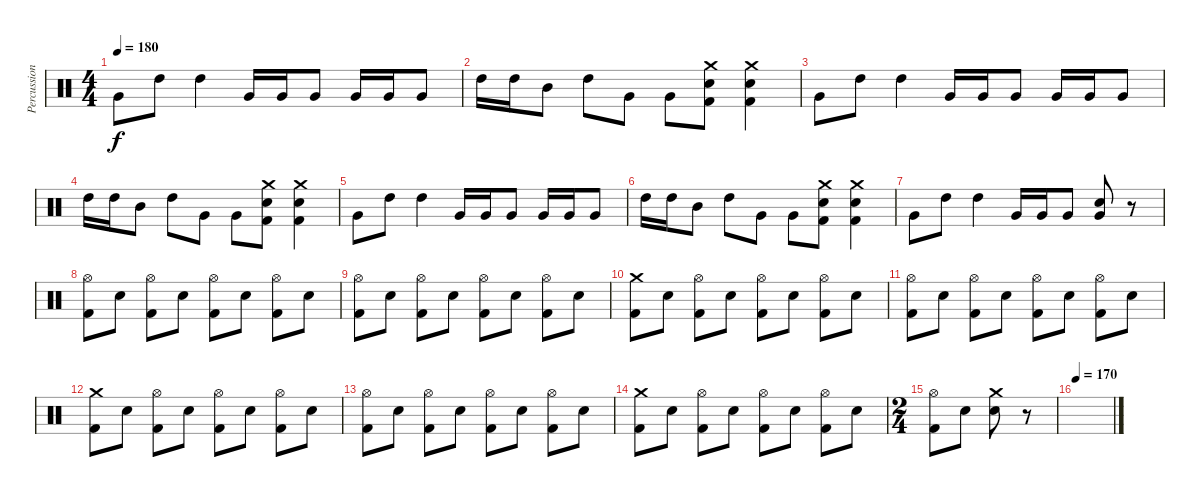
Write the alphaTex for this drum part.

\track ("Percussion" "Percussion") {instrument percussion}
\staff {score}
\articulation defaults
\ts (4 4)
\tempo 180
\clef neutral
\ks c "Very Low Tom (hit)".8{dy f} "High Tom (hit)".8 "High Tom (hit)".4 "Very Low Tom (hit)".16 "Very Low Tom (hit)".16 "Very Low Tom (hit)".8 "Very Low Tom (hit)".16 "Very Low Tom (hit)".16 "Very Low Tom (hit)".8
|
"High Tom (hit)".16 "High Tom (hit)".16 "Mid Tom (hit)".8 "High Tom (hit)".8 "Very Low Tom (hit)".8 "Very Low Tom (hit)".8 ("Crash medium (hit)" "Electric Snare (hit)" "Kick (hit) 2").8 ("Crash medium (hit)" "Electric Snare (hit)" "Kick (hit) 2").4 |
"Very Low Tom (hit)".8 "High Tom (hit)".8 "High Tom (hit)".4 "Very Low Tom (hit)".16 "Very Low Tom (hit)".16 "Very Low Tom (hit)".8 "Very Low Tom (hit)".16 "Very Low Tom (hit)".16 "Very Low Tom (hit)".8 |
"High Tom (hit)".16 "High Tom (hit)".16 "Mid Tom (hit)".8 "High Tom (hit)".8 "Very Low Tom (hit)".8 "Very Low Tom (hit)".8 ("Crash medium (hit)" "Electric Snare (hit)" "Kick (hit) 2").8 ("Crash medium (hit)" "Electric Snare (hit)" "Kick (hit) 2").4 |
"Very Low Tom (hit)".8 "High Tom (hit)".8 "High Tom (hit)".4 "Very Low Tom (hit)".16 "Very Low Tom (hit)".16 "Very Low Tom (hit)".8 "Very Low Tom (hit)".16 "Very Low Tom (hit)".16 "Very Low Tom (hit)".8 |
"High Tom (hit)".16 "High Tom (hit)".16 "Mid Tom (hit)".8 "High Tom (hit)".8 "Very Low Tom (hit)".8 "Very Low Tom (hit)".8 ("Crash medium (hit)" "Electric Snare (hit)" "Kick (hit) 2").8 ("Crash medium (hit)" "Electric Snare (hit)" "Kick (hit) 2").4 |
"Very Low Tom (hit)".8 "High Tom (hit)".8 "High Tom (hit)".4 "Very Low Tom (hit)".16 "Very Low Tom (hit)".16 "Very Low Tom (hit)".8 ("Very Low Tom (hit)" "Electric Snare (hit)").8 r.8 |
("Hi-Hat (open)" "Kick (hit) 2").8 "Electric Snare (hit)".8 ("Hi-Hat (open)" "Kick (hit) 2").8 "Electric Snare (hit)".8 ("Hi-Hat (open)" "Kick (hit) 2").8 "Electric Snare (hit)".8 ("Hi-Hat (open)" "Kick (hit) 2").8 "Electric Snare (hit)".8 |
("Hi-Hat (open)" "Kick (hit) 2").8 "Electric Snare (hit)".8 ("Hi-Hat (open)" "Kick (hit) 2").8 "Electric Snare (hit)".8 ("Hi-Hat (open)" "Kick (hit) 2").8 "Electric Snare (hit)".8 ("Hi-Hat (open)" "Kick (hit) 2").8 "Electric Snare (hit)".8 |
("Crash medium (hit)" "Kick (hit) 2").8 "Electric Snare (hit)".8 ("Hi-Hat (open)" "Kick (hit) 2").8 "Electric Snare (hit)".8 ("Hi-Hat (open)" "Kick (hit) 2").8 "Electric Snare (hit)".8 ("Hi-Hat (open)" "Kick (hit) 2").8 "Electric Snare (hit)".8 |
("Hi-Hat (open)" "Kick (hit) 2").8 "Electric Snare (hit)".8 ("Hi-Hat (open)" "Kick (hit) 2").8 "Electric Snare (hit)".8 ("Hi-Hat (open)" "Kick (hit) 2").8 "Electric Snare (hit)".8 ("Hi-Hat (open)" "Kick (hit) 2").8 "Electric Snare (hit)".8 |
("Crash medium (hit)" "Kick (hit) 2").8 "Electric Snare (hit)".8 ("Hi-Hat (open)" "Kick (hit) 2").8 "Electric Snare (hit)".8 ("Hi-Hat (open)" "Kick (hit) 2").8 "Electric Snare (hit)".8 ("Hi-Hat (open)" "Kick (hit) 2").8 "Electric Snare (hit)".8 |
("Hi-Hat (open)" "Kick (hit) 2").8 "Electric Snare (hit)".8 ("Hi-Hat (open)" "Kick (hit) 2").8 "Electric Snare (hit)".8 ("Hi-Hat (open)" "Kick (hit) 2").8 "Electric Snare (hit)".8 ("Hi-Hat (open)" "Kick (hit) 2").8 "Electric Snare (hit)".8 |
("Crash medium (hit)" "Kick (hit) 2").8 "Electric Snare (hit)".8 ("Hi-Hat (open)" "Kick (hit) 2").8 "Electric Snare (hit)".8 ("Hi-Hat (open)" "Kick (hit) 2").8 "Electric Snare (hit)".8 ("Hi-Hat (open)" "Kick (hit) 2").8 "Electric Snare (hit)".8 |
\ts (2 4)
("Hi-Hat (open)" "Kick (hit) 2").8 "Electric Snare (hit)".8 ("Crash medium (hit)" "Electric Snare (hit)").8 r.8 |
\tempo 170
